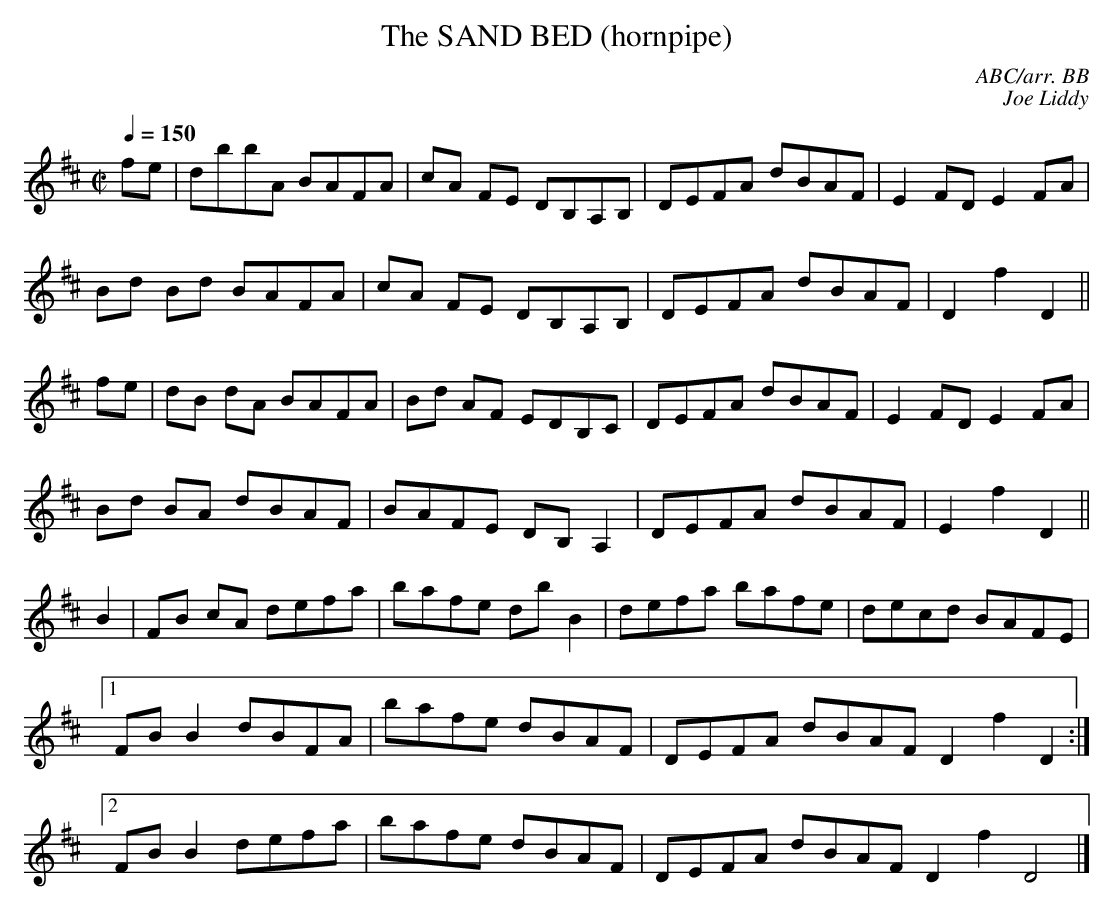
X:1
T:SAND BED (hornpipe), The
C:ABC/arr. BB
C:Joe Liddy
Q:1/4=150
M:C|
K:D
fe|dbbA BAFA|cA FE DB,A,B,|DEFA dBAF|E2 FD E2 FA |
Bd Bd BAFA|cA FE DB,A,B,|DEFA dBAF|D2 f2 D2 ||
fe|dB dA BAFA|Bd AF EDB,C|DEFA dBAF|E2 FD E2 FA |
Bd BA dBAF|BAFE DB, A,2|DEFA dBAF|E2 f2 D2 ||
B2|FB cA defa|bafe db B2|defa bafe|decd BAFE |
[1 FB B2 dBFA|bafe dBAF|DEFA dBAF D2 f2 D2 :|
[2 FB B2 defa|bafe dBAF|DEFA dBAF D2 f2 D4 |]
